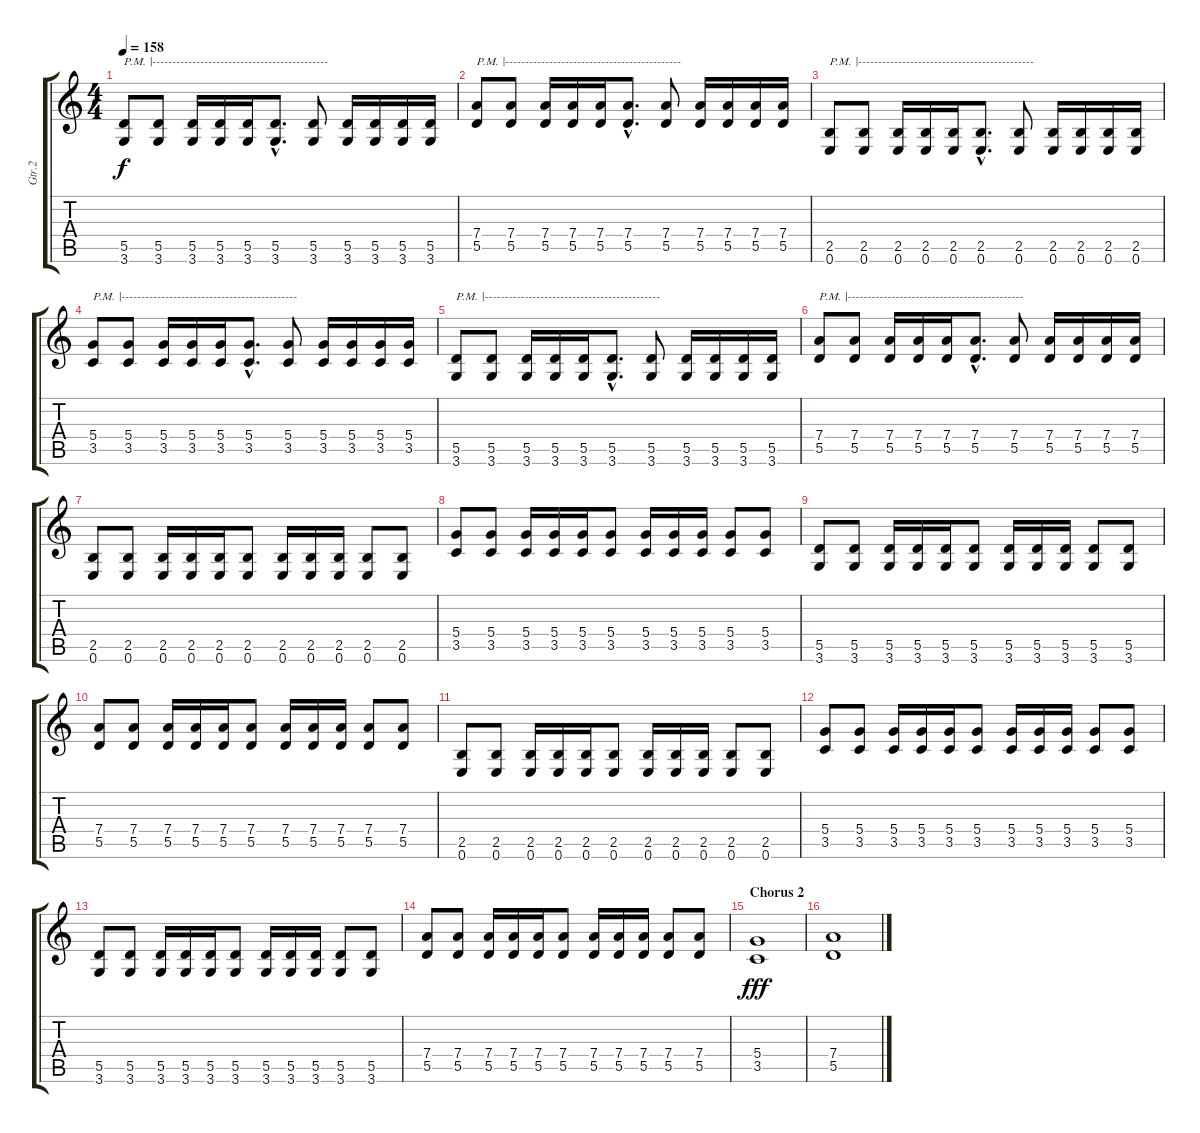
\track ("Gtr.2 " "Gtr.2 ") {instrument distortionguitar}
\staff {score tabs}
\tuning (E4 B3 G3 D3 A2 E2) {hide}
\ts (4 4)
\tempo 158
\clef g2
\ks c
(5.5 3.6).8{txt "P.M. |--------------------------------------------" dy f} (5.5 3.6).8 (5.5 3.6).16 (5.5 3.6).16 (5.5 3.6).16 (5.5{hac} 3.6{hac}).8{d} (5.5 3.6).8 (5.5 3.6).16 (5.5 3.6).16 (5.5 3.6).16 (5.5 3.6).16 |
(7.4 5.5).8{txt "P.M. |--------------------------------------------"} (7.4 5.5).8 (7.4 5.5).16 (7.4 5.5).16 (7.4 5.5).16 (7.4{hac} 5.5{hac}).8{d} (7.4 5.5).8 (7.4 5.5).16 (7.4 5.5).16 (7.4 5.5).16 (7.4 5.5).16 |
(2.5 0.6).8{txt "P.M. |--------------------------------------------"} (2.5 0.6).8 (2.5 0.6).16 (2.5 0.6).16 (2.5 0.6).16 (2.5{hac} 0.6{hac}).8{d} (2.5 0.6).8 (2.5 0.6).16 (2.5 0.6).16 (2.5 0.6).16 (2.5 0.6).16 |
(5.4 3.5).8{txt "P.M. |--------------------------------------------"} (5.4 3.5).8 (5.4 3.5).16 (5.4 3.5).16 (5.4 3.5).16 (5.4{hac} 3.5{hac}).8{d} (5.4 3.5).8 (5.4 3.5).16 (5.4 3.5).16 (5.4 3.5).16 (5.4 3.5).16 |
(5.5 3.6).8{txt "P.M. |--------------------------------------------"} (5.5 3.6).8 (5.5 3.6).16 (5.5 3.6).16 (5.5 3.6).16 (5.5{hac} 3.6{hac}).8{d} (5.5 3.6).8 (5.5 3.6).16 (5.5 3.6).16 (5.5 3.6).16 (5.5 3.6).16 |
(7.4 5.5).8{txt "P.M. |--------------------------------------------"} (7.4 5.5).8 (7.4 5.5).16 (7.4 5.5).16 (7.4 5.5).16 (7.4{hac} 5.5{hac}).8{d} (7.4 5.5).8 (7.4 5.5).16 (7.4 5.5).16 (7.4 5.5).16 (7.4 5.5).16 |
(2.5 0.6).8 (2.5 0.6).8 (2.5 0.6).16 (2.5 0.6).16 (2.5 0.6).16 (2.5 0.6).8 (2.5 0.6).16 (2.5 0.6).16 (2.5 0.6).16 (2.5 0.6).8 (2.5 0.6).8 |
(5.4 3.5).8 (5.4 3.5).8 (5.4 3.5).16 (5.4 3.5).16 (5.4 3.5).16 (5.4 3.5).8 (5.4 3.5).16 (5.4 3.5).16 (5.4 3.5).16 (5.4 3.5).8 (5.4 3.5).8 |
(5.5 3.6).8 (5.5 3.6).8 (5.5 3.6).16 (5.5 3.6).16 (5.5 3.6).16 (5.5 3.6).8 (5.5 3.6).16 (5.5 3.6).16 (5.5 3.6).16 (5.5 3.6).8 (5.5 3.6).8 |
(7.4 5.5).8 (7.4 5.5).8 (7.4 5.5).16 (7.4 5.5).16 (7.4 5.5).16 (7.4 5.5).8 (7.4 5.5).16 (7.4 5.5).16 (7.4 5.5).16 (7.4 5.5).8 (7.4 5.5).8 |
(2.5 0.6).8 (2.5 0.6).8 (2.5 0.6).16 (2.5 0.6).16 (2.5 0.6).16 (2.5 0.6).8 (2.5 0.6).16 (2.5 0.6).16 (2.5 0.6).16 (2.5 0.6).8 (2.5 0.6).8 |
(5.4 3.5).8 (5.4 3.5).8 (5.4 3.5).16 (5.4 3.5).16 (5.4 3.5).16 (5.4 3.5).8 (5.4 3.5).16 (5.4 3.5).16 (5.4 3.5).16 (5.4 3.5).8 (5.4 3.5).8 |
(5.5 3.6).8 (5.5 3.6).8 (5.5 3.6).16 (5.5 3.6).16 (5.5 3.6).16 (5.5 3.6).8 (5.5 3.6).16 (5.5 3.6).16 (5.5 3.6).16 (5.5 3.6).8 (5.5 3.6).8 |
(7.4 5.5).8 (7.4 5.5).8 (7.4 5.5).16 (7.4 5.5).16 (7.4 5.5).16 (7.4 5.5).8 (7.4 5.5).16 (7.4 5.5).16 (7.4 5.5).16 (7.4 5.5).8 (7.4 5.5).8 |
\section ("" "Chorus 2")
(5.4 3.5).1{dy fff} |
(7.4 5.5).1
